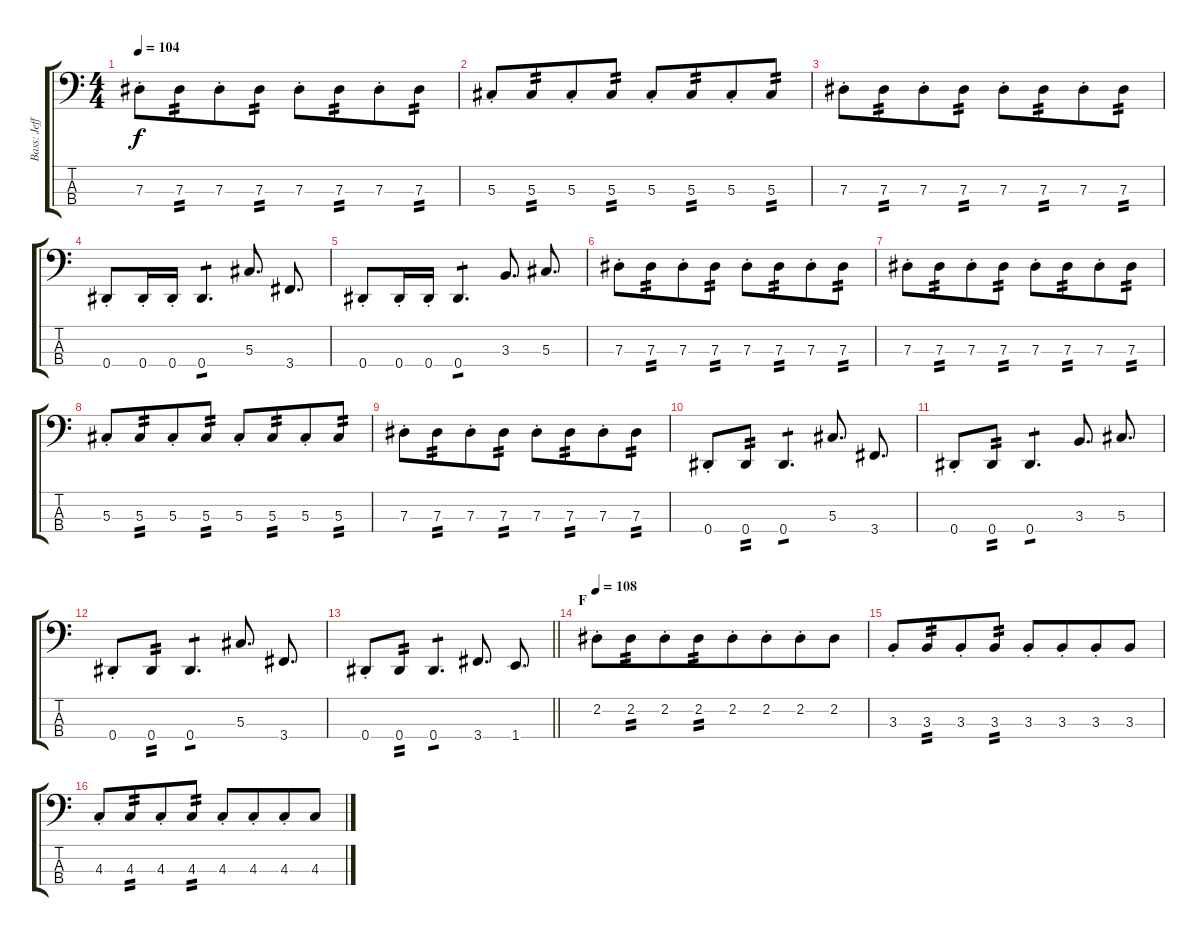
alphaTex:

\track ("Bass: Jeff" "Bass: Jeff") {instrument electricbassfinger}
\staff {score tabs}
\tuning (Gb2 Db2 Ab1 Eb1) {hide}
\ts (4 4)
\tempo 104
\clef f4
\ks c
7.3{st}.8{dy f} 7.3.8{tp 2 beam merge} 7.3{st}.8 7.3.8{tp 2} 7.3{st}.8 7.3.8{tp 2 beam merge} 7.3{st}.8 7.3.8{tp 2} |
5.3{st}.8 5.3.8{tp 2 beam merge} 5.3{st}.8 5.3.8{tp 2} 5.3{st}.8 5.3.8{tp 2 beam merge} 5.3{st}.8 5.3.8{tp 2} |
7.3{st}.8 7.3.8{tp 2 beam merge} 7.3{st}.8 7.3.8{tp 2} 7.3{st}.8 7.3.8{tp 2 beam merge} 7.3{st}.8 7.3.8{tp 2} |
0.4{st}.8 0.4{st}.16 0.4{st}.16 0.4.4{d tp 1} 5.3.8{d} 3.4.8{d} |
0.4{st}.8 0.4{st}.16 0.4{st}.16 0.4.4{d tp 1} 3.3.8{d} 5.3.8{d} |
7.3{st}.8 7.3.8{tp 2 beam merge} 7.3{st}.8 7.3.8{tp 2} 7.3{st}.8 7.3.8{tp 2 beam merge} 7.3{st}.8 7.3.8{tp 2} |
7.3{st}.8 7.3.8{tp 2 beam merge} 7.3{st}.8 7.3.8{tp 2} 7.3{st}.8 7.3.8{tp 2 beam merge} 7.3{st}.8 7.3.8{tp 2} |
5.3{st}.8 5.3.8{tp 2 beam merge} 5.3{st}.8 5.3.8{tp 2} 5.3{st}.8 5.3.8{tp 2 beam merge} 5.3{st}.8 5.3.8{tp 2} |
7.3{st}.8 7.3.8{tp 2 beam merge} 7.3{st}.8 7.3.8{tp 2} 7.3{st}.8 7.3.8{tp 2 beam merge} 7.3{st}.8 7.3.8{tp 2} |
0.4{st}.8 0.4.8{tp 2} 0.4.4{d tp 1} 5.3.8{d} 3.4.8{d} |
0.4{st}.8 0.4.8{tp 2} 0.4.4{d tp 1} 3.3.8{d} 5.3.8{d} |
0.4{st}.8 0.4.8{tp 2} 0.4.4{d tp 1} 5.3.8{d} 3.4.8{d} |
\barLineRight lightlight
0.4{st}.8 0.4.8{tp 2} 0.4.4{d tp 1} 3.4.8{d} 1.4.8{d} |
\section ("" "F")
\tempo 108
2.2{st}.8 2.2.8{tp 2 beam merge} 2.2{st}.8 2.2.8{tp 2 beam merge} 2.2{st}.8 2.2{st}.8{beam merge} 2.2{st}.8 2.2.8 |
3.3{st}.8 3.3.8{tp 2 beam merge} 3.3{st}.8 3.3.8{tp 2} 3.3{st}.8 3.3{st}.8{beam merge} 3.3{st}.8 3.3.8 |
4.3{st}.8 4.3.8{tp 2 beam merge} 4.3{st}.8 4.3.8{tp 2} 4.3{st}.8 4.3{st}.8{beam merge} 4.3{st}.8 4.3.8
